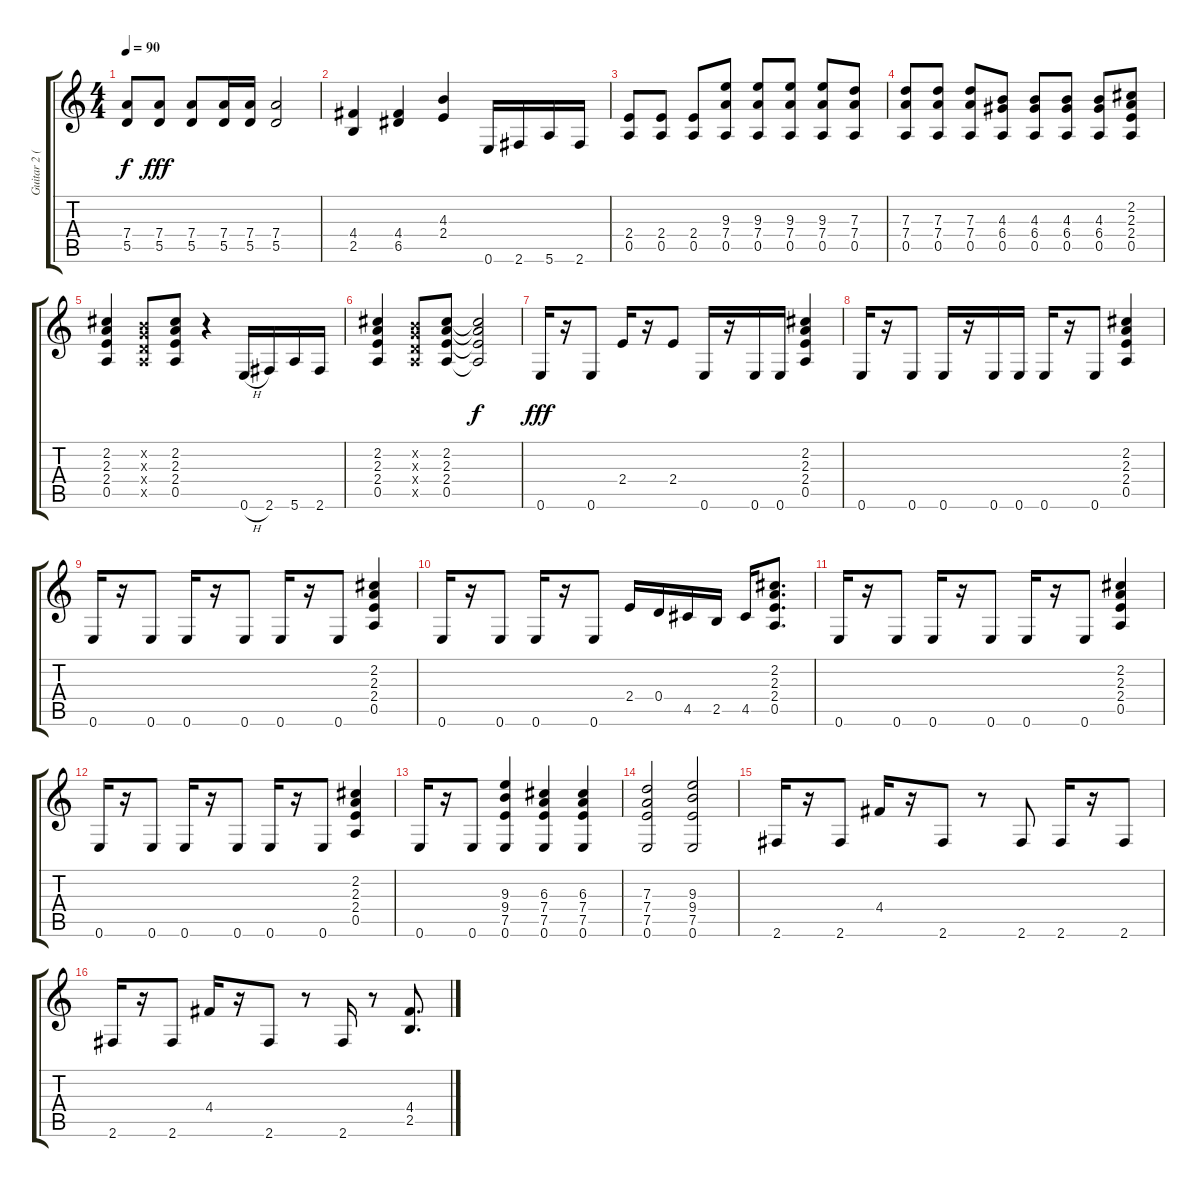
\track ("Guitar 2 (Rhythm)" "Guitar 2 (") {instrument distortionguitar}
\staff {score tabs}
\tuning (E4 B3 G3 D3 A2 E2) {hide}
\ts (4 4)
\tempo 90
\clef g2
\ks c
(7.4{t} 5.5{t}).8{dy f} (7.4 5.5).8{dy fff} (7.4 5.5).8 (7.4 5.5).16 (7.4 5.5).16 (7.4 5.5).2 |
(4.4 2.5).4 (4.4 6.5).4 (4.3 2.4).4 0.6.16 2.6.16 5.6.16 2.6.16 |
(2.4 0.5).8 (2.4 0.5).8 (2.4 0.5).8 (9.3 7.4 0.5).8 (9.3 7.4 0.5).8 (9.3 7.4 0.5).8 (9.3 7.4 0.5).8 (7.3 7.4 0.5).8 |
(7.3 7.4 0.5).8 (7.3 7.4 0.5).8 (7.3 7.4 0.5).8 (4.3 6.4 0.5).8 (4.3 6.4 0.5).8 (4.3 6.4 0.5).8 (4.3 6.4 0.5).8 (2.2 2.3 2.4 0.5).8 |
(2.2 2.3 2.4 0.5).4 (0.2{x} 0.3{x} 0.4{x} 0.5{x}).8 (2.2 2.3 2.4 0.5).8 r.4 0.6{h}.16 2.6.16 5.6.16 2.6.16 |
(2.2 2.3 2.4 0.5).4 (0.2{x} 0.3{x} 0.4{x} 0.5{x}).8 (2.2 2.3 2.4 0.5).8 (2.2{t} 2.3{t} 2.4{t} 0.5{t}).2{dy f} |
0.6.16{dy fff} r.16 0.6.8 2.4.16 r.16 2.4.8 0.6.16 r.16 0.6.16 0.6.16 (2.2 2.3 2.4 0.5).4 |
0.6.16 r.16 0.6.8 0.6.16 r.16 0.6.16 0.6.16 0.6.16 r.16 0.6.8 (2.2 2.3 2.4 0.5).4 |
0.6.16 r.16 0.6.8 0.6.16 r.16 0.6.8 0.6.16 r.16 0.6.8 (2.2 2.3 2.4 0.5).4 |
0.6.16 r.16 0.6.8 0.6.16 r.16 0.6.8 2.4.16 0.4.16 4.5.16 2.5.16 4.5.16 (2.2 2.3 2.4 0.5).8{d} |
0.6.16 r.16 0.6.8 0.6.16 r.16 0.6.8 0.6.16 r.16 0.6.8 (2.2 2.3 2.4 0.5).4 |
0.6.16 r.16 0.6.8 0.6.16 r.16 0.6.8 0.6.16 r.16 0.6.8 (2.2 2.3 2.4 0.5).4 |
0.6.16 r.16 0.6.8 (9.3 9.4 7.5 0.6).4 (6.3 7.4 7.5 0.6).4 (6.3 7.4 7.5 0.6).4 |
(7.3 7.4 7.5 0.6).2 (9.3 9.4 7.5 0.6).2 |
2.6.16 r.16 2.6.8 4.4.16 r.16 2.6.8 r.8 2.6.8 2.6.16 r.16 2.6.8 |
2.6.16 r.16 2.6.8 4.4.16 r.16 2.6.8 r.8 2.6.16 r.8 (4.4 2.5).8{d}
